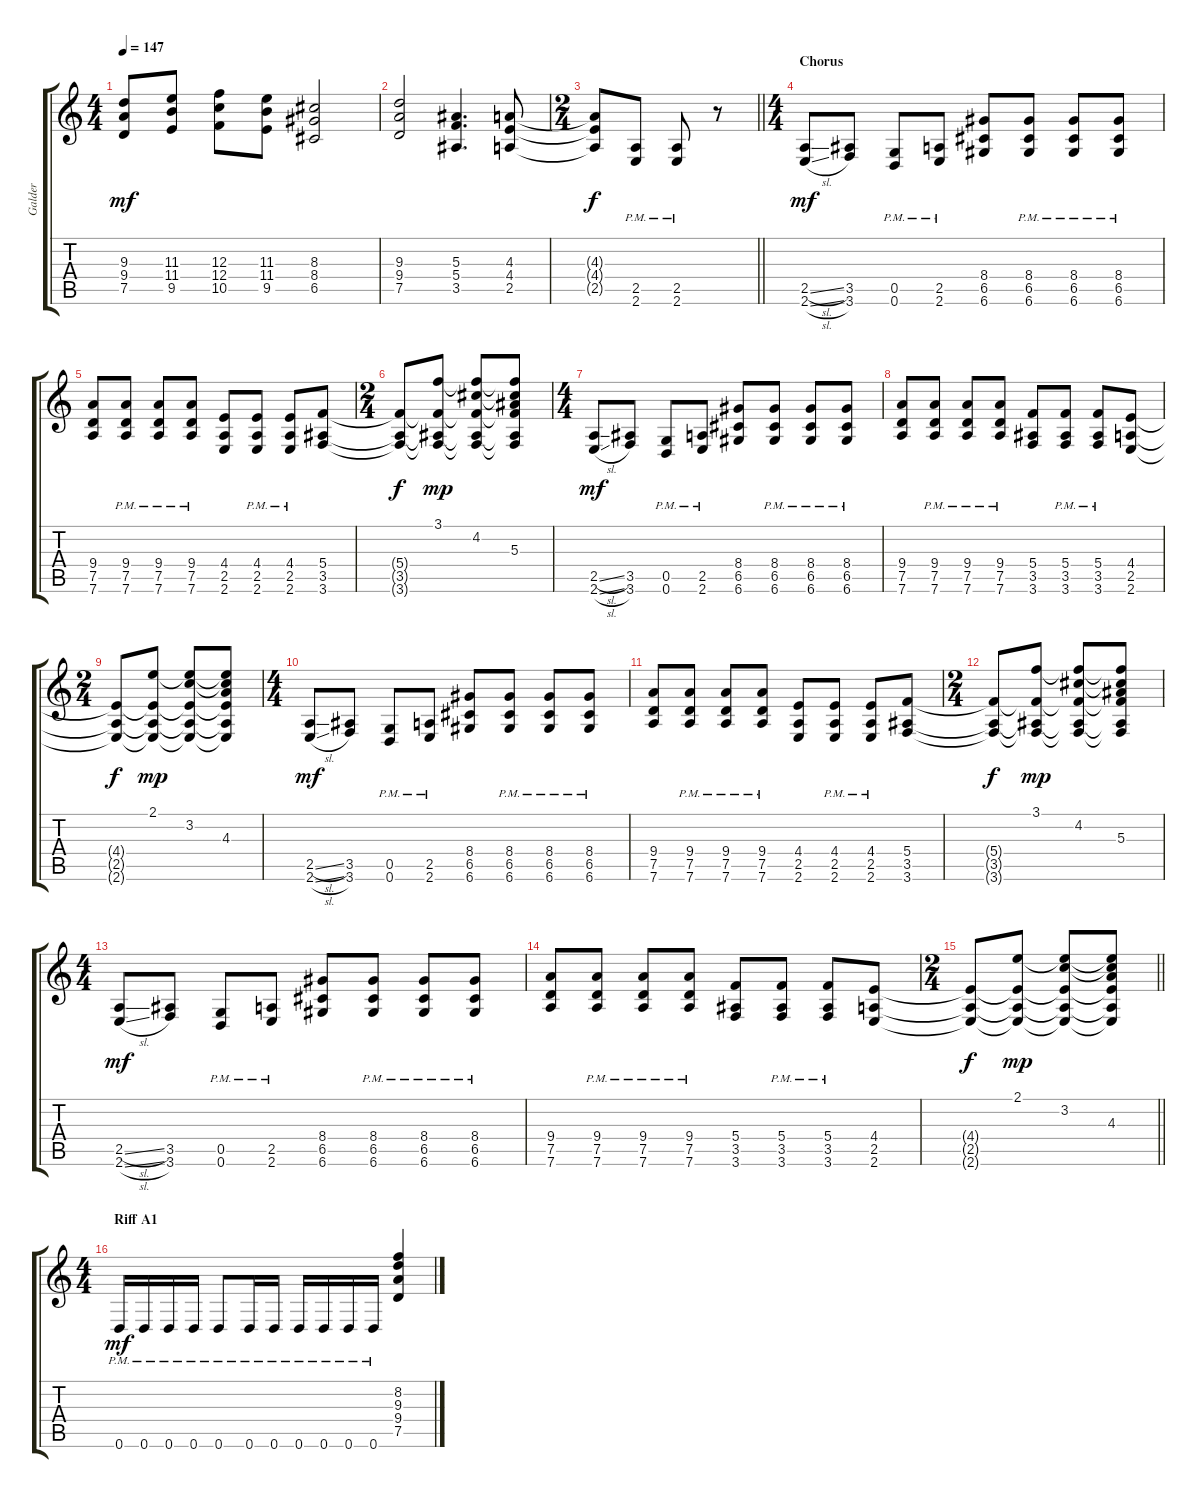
\track ("Galder" "Galder") {instrument overdrivenguitar}
\staff {score tabs}
\tuning (D4 A3 F3 C3 G2 D2) {hide}
\ts (4 4)
\tempo 147
\clef g2
\ks c
(9.3 9.4 7.5).8{dy mf} (11.3 11.4 9.5).8 (12.3 12.4 10.5).8 (11.3 11.4 9.5).8 (8.3 8.4 6.5).2 |
(9.3 9.4 7.5).2 (5.3 5.4 3.5).4{d} (4.3 4.4 2.5).8 |
\ts (2 4)
\barLineRight lightlight
(4.3{t} 4.4{t} 2.5{t}).8{dy f} (2.5{pm} 2.6{pm}).8 (2.5{pm} 2.6{pm}).8 r.8 |
\ts (4 4)
\section ("" "Chorus")
(2.5{sl} 2.6{sl}).8{dy mf} (3.5 3.6).8 (0.5{pm} 0.6{pm}).8 (2.5{pm} 2.6{pm}).8 (8.4 6.5 6.6).8 (8.4{pm} 6.5{pm} 6.6{pm}).8 (8.4{pm} 6.5{pm} 6.6{pm}).8 (8.4{pm} 6.5{pm} 6.6{pm}).8 |
(9.4 7.5 7.6).8 (9.4{pm} 7.5{pm} 7.6{pm}).8 (9.4{pm} 7.5{pm} 7.6{pm}).8 (9.4{pm} 7.5{pm} 7.6{pm}).8 (4.4 2.5 2.6).8 (4.4{pm} 2.5{pm} 2.6{pm}).8 (4.4{pm} 2.5{pm} 2.6{pm}).8 (5.4 3.5 3.6).8 |
\ts (2 4)
(5.4{t} 3.5{t} 3.6{t}).8{dy f} (3.1 5.4{t} 3.5{t} 3.6{t}).8{dy mp} (3.1{t} 4.2 5.4{t} 3.5{t} 3.6{t}).8 (3.1{t} 4.2{t} 5.3 5.4{t} 3.5{t} 3.6{t}).8 |
\ts (4 4)
(2.5{sl} 2.6{sl}).8{dy mf} (3.5 3.6).8 (0.5{pm} 0.6{pm}).8 (2.5{pm} 2.6{pm}).8 (8.4 6.5 6.6).8 (8.4{pm} 6.5{pm} 6.6{pm}).8 (8.4{pm} 6.5{pm} 6.6{pm}).8 (8.4{pm} 6.5{pm} 6.6{pm}).8 |
(9.4 7.5 7.6).8 (9.4{pm} 7.5{pm} 7.6{pm}).8 (9.4{pm} 7.5{pm} 7.6{pm}).8 (9.4{pm} 7.5{pm} 7.6{pm}).8 (5.4 3.5 3.6).8 (5.4{pm} 3.5{pm} 3.6{pm}).8 (5.4{pm} 3.5{pm} 3.6{pm}).8 (4.4 2.5 2.6).8 |
\ts (2 4)
(4.4{t} 2.5{t} 2.6{t}).8{dy f} (2.1 4.4{t} 2.5{t} 2.6{t}).8{dy mp} (2.1{t} 3.2 4.4{t} 2.5{t} 2.6{t}).8 (2.1{t} 3.2{t} 4.3 4.4{t} 2.5{t} 2.6{t}).8 |
\ts (4 4)
(2.5{sl} 2.6{sl}).8{dy mf} (3.5 3.6).8 (0.5{pm} 0.6{pm}).8 (2.5{pm} 2.6{pm}).8 (8.4 6.5 6.6).8 (8.4{pm} 6.5{pm} 6.6{pm}).8 (8.4{pm} 6.5{pm} 6.6{pm}).8 (8.4{pm} 6.5{pm} 6.6{pm}).8 |
(9.4 7.5 7.6).8 (9.4{pm} 7.5{pm} 7.6{pm}).8 (9.4{pm} 7.5{pm} 7.6{pm}).8 (9.4{pm} 7.5{pm} 7.6{pm}).8 (4.4 2.5 2.6).8 (4.4{pm} 2.5{pm} 2.6{pm}).8 (4.4{pm} 2.5{pm} 2.6{pm}).8 (5.4 3.5 3.6).8 |
\ts (2 4)
(5.4{t} 3.5{t} 3.6{t}).8{dy f} (3.1 5.4{t} 3.5{t} 3.6{t}).8{dy mp} (3.1{t} 4.2 5.4{t} 3.5{t} 3.6{t}).8 (3.1{t} 4.2{t} 5.3 5.4{t} 3.5{t} 3.6{t}).8 |
\ts (4 4)
(2.5{sl} 2.6{sl}).8{dy mf} (3.5 3.6).8 (0.5{pm} 0.6{pm}).8 (2.5{pm} 2.6{pm}).8 (8.4 6.5 6.6).8 (8.4{pm} 6.5{pm} 6.6{pm}).8 (8.4{pm} 6.5{pm} 6.6{pm}).8 (8.4{pm} 6.5{pm} 6.6{pm}).8 |
(9.4 7.5 7.6).8 (9.4{pm} 7.5{pm} 7.6{pm}).8 (9.4{pm} 7.5{pm} 7.6{pm}).8 (9.4{pm} 7.5{pm} 7.6{pm}).8 (5.4 3.5 3.6).8 (5.4{pm} 3.5{pm} 3.6{pm}).8 (5.4{pm} 3.5{pm} 3.6{pm}).8 (4.4 2.5 2.6).8 |
\ts (2 4)
\barLineRight lightlight
(4.4{t} 2.5{t} 2.6{t}).8{dy f} (2.1 4.4{t} 2.5{t} 2.6{t}).8{dy mp} (2.1{t} 3.2 4.4{t} 2.5{t} 2.6{t}).8 (2.1{t} 3.2{t} 4.3 4.4{t} 2.5{t} 2.6{t}).8 |
\ts (4 4)
\section ("" "Riff A1")
0.6{pm}.16{dy mf} 0.6{pm}.16 0.6{pm}.16 0.6{pm}.16 0.6{pm}.8 0.6{pm}.16 0.6{pm}.16 0.6{pm}.16 0.6{pm}.16 0.6{pm}.16 0.6{pm}.16 (8.2 9.3 9.4 7.5).4
